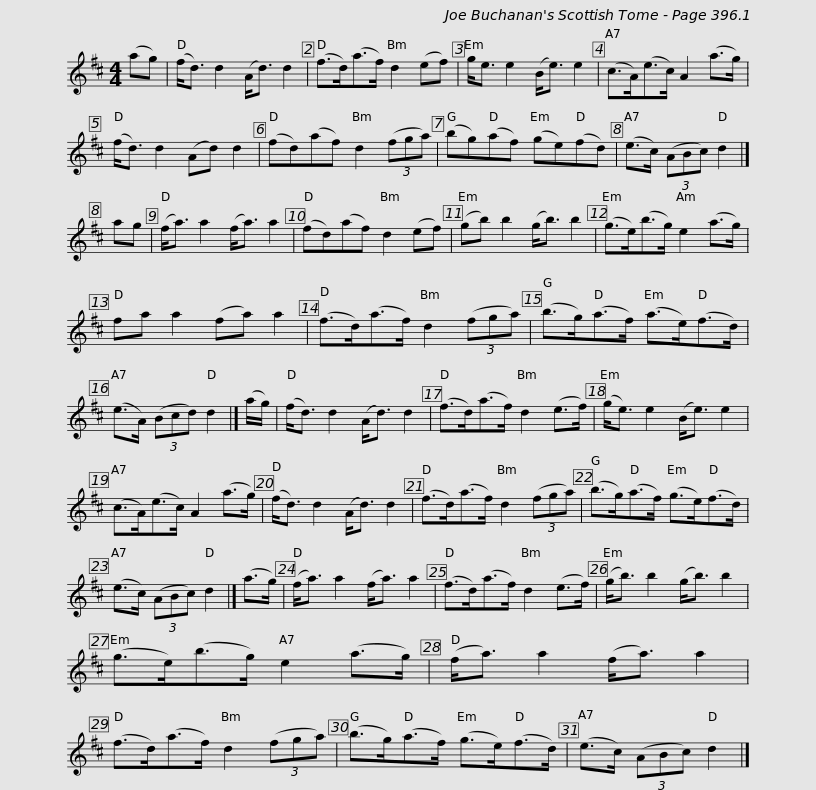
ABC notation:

X:1
L:1/8
M:4/4
I:linebreak $
K:D
V:1 treble
V:1
 (ag) | (f<d) d2 (A<d) d2 | (f>d)(a>f) d2 (ef) | g<e e2 (B<e) e2 | (c>A)(e>c) A2 (a>g) | %5
 (f<d) d2 (Ad) d2 |$ (fd)(af) d2 (3(fga) | (bg)(af) (ge)(fd) | (e>c) (3(ABc) d2 |] ag | %10
 (f<a) a2 (f<a) a2 | (fd)(af) d2 (ef) |$ (gb) b2 (g<b) b2 | (g>e)(b>g) e2 (a>g) | fa a2 (fa) a2 | %15
 (f>d)(a>f) d2 (3(fga) | (b>g)(a>f) (a>e)(f>d) |$ (e>A) (3(Bcd) d2 |] (a/g/) | (f<d) d2 (A<d) d2 | %20
 (f>d)(a>f) d2 (e>f) | (g<e) e2 (B<e) e2 | (c>A)(e>c) A2 (a>g) |$ (f<d) d2 (A<d) d2 | (f>d)(a>f) d2 (3(fga) | %25
 (b>g)(a>f) (g>e)(f>d) | (e>c) (3(ABc) d2 |] (a>g) | (f<a) a2 (f<a) a2 |$ (f>d)(a>f) d2 (e>f) | %30
 (g<b) b2 (g<b) b2 | (g>e)(b>g) e2 (a>g) | (f<a) a2 (f<a) a2 | (f>d)(a>f) d2 (3(fga) |$ (b>g)(a>f) (g>e)(f>d) | %35
 (e>c) (3(ABc) d2 |] %36
